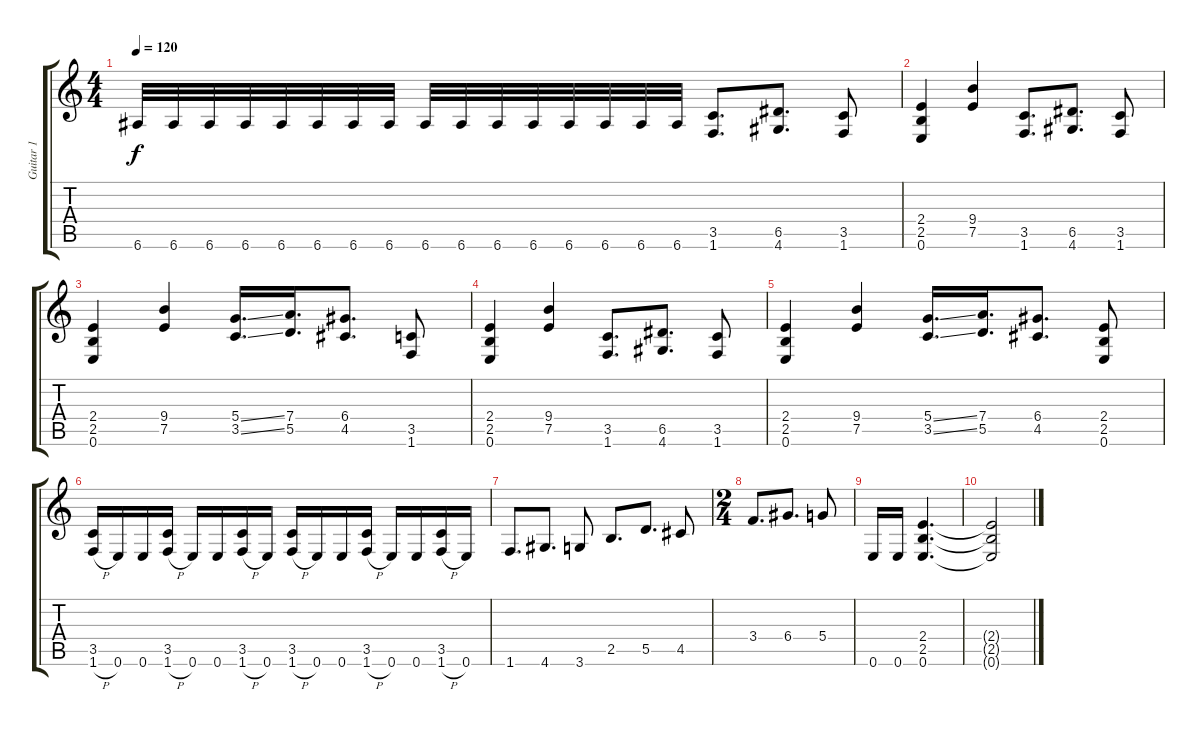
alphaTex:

\track ("Guitar 1" "Guitar 1") {instrument distortionguitar}
\staff {score tabs}
\tuning (E4 B3 G3 D3 A2 E2) {hide}
\ts (4 4)
\tempo 120
\clef g2
\ks c
6.6.32{dy f} 6.6.32 6.6.32 6.6.32 6.6.32 6.6.32 6.6.32 6.6.32 6.6.32 6.6.32 6.6.32 6.6.32 6.6.32 6.6.32 6.6.32 6.6.32 (3.5 1.6).8{d} (6.5 4.6).8{d} (3.5 1.6).8 |
(2.4 2.5 0.6).4 (9.4 7.5).4 (3.5 1.6).8{d} (6.5 4.6).8{d} (3.5 1.6).8 |
(2.4 2.5 0.6).4 (9.4 7.5).4 (5.4{ss} 3.5{ss}).16{d} (7.4 5.5).16{d} (6.4 4.5).8{d} (3.5 1.6).8 |
(2.4 2.5 0.6).4 (9.4 7.5).4 (3.5 1.6).8{d} (6.5 4.6).8{d} (3.5 1.6).8 |
(2.4 2.5 0.6).4 (9.4 7.5).4 (5.4{ss} 3.5{ss}).16{d} (7.4 5.5).16{d} (6.4 4.5).8{d} (2.4 2.5 0.6).8 |
(3.5 1.6{h}).16 0.6.16 0.6.16 (3.5 1.6{h}).16 0.6.16 0.6.16 (3.5 1.6{h}).16 0.6.16 (3.5 1.6{h}).16 0.6.16 0.6.16 (3.5 1.6{h}).16 0.6.16 0.6.16 (3.5 1.6{h}).16 0.6.16 |
1.6.8{d} 4.6.8{d} 3.6.8 2.5.8{d} 5.5.8{d} 4.5.8 |
\ts (2 4)
3.4.8{d} 6.4.8{d} 5.4.8 |
0.6.16 0.6.16 (2.4 2.5 0.6).4{d} |
(2.4{t} 2.5{t} 0.6{t}).2
